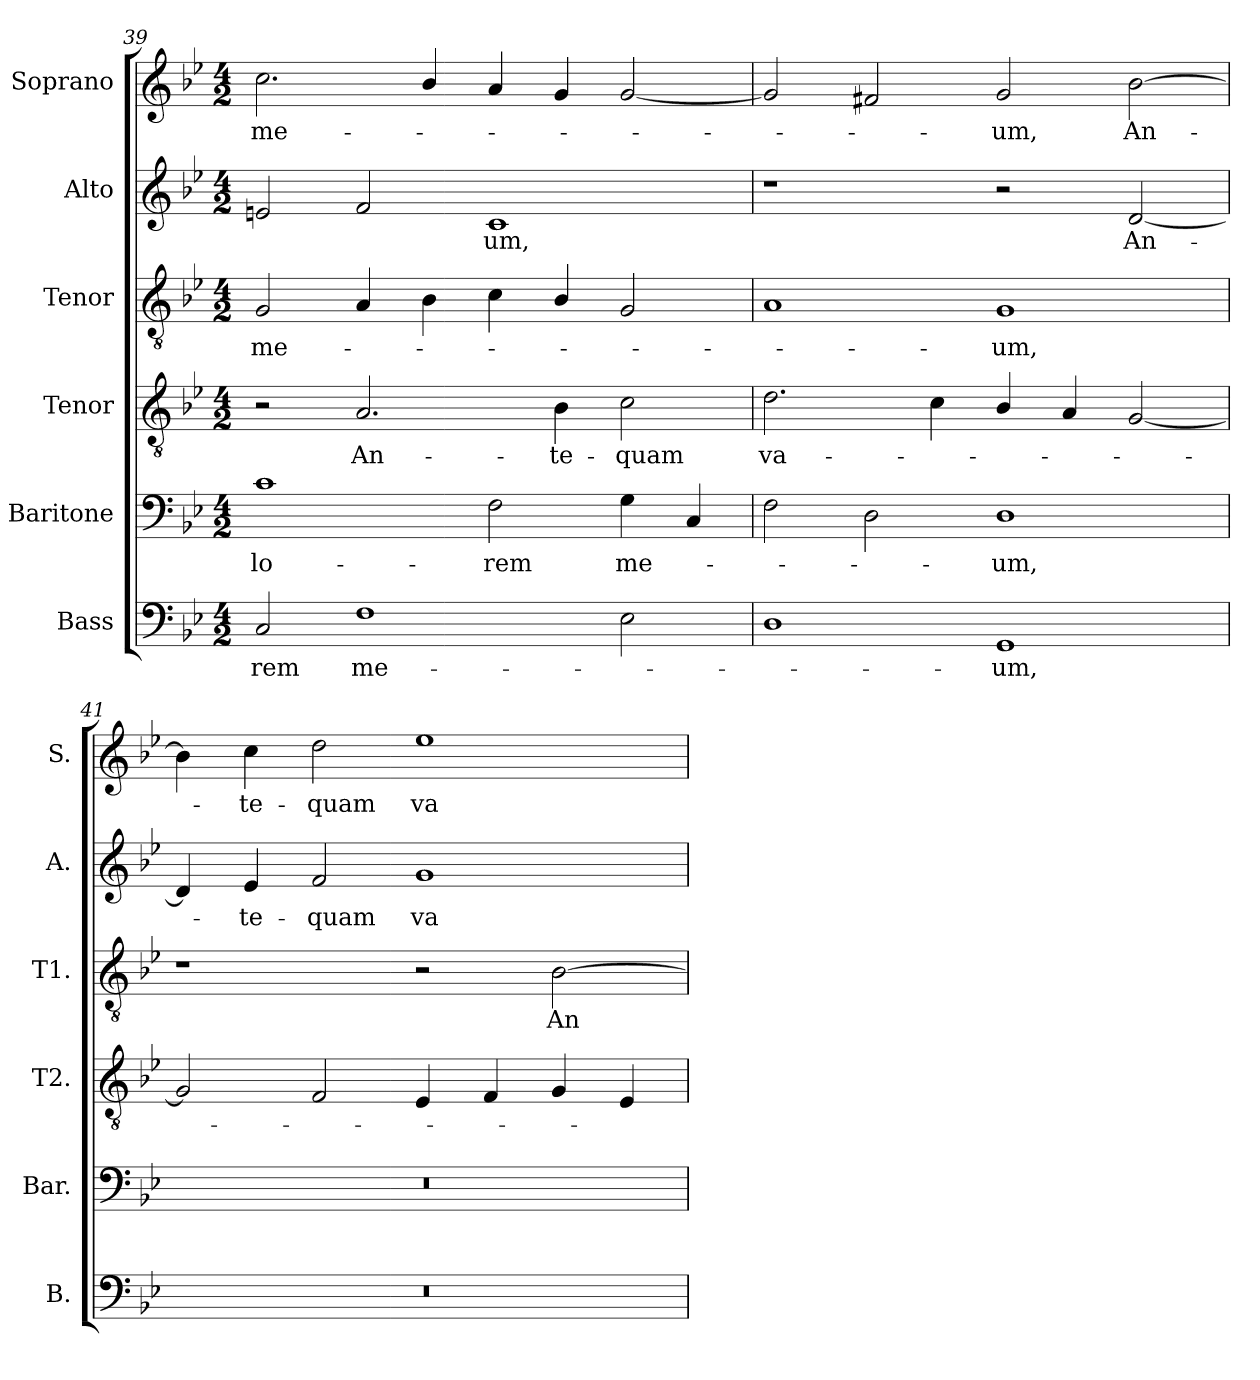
**kern	**text	**kern	**text	**kern	**text	**kern	**text	**kern	**text	**kern	**text
*part6	*part6	*part5	*part5	*part4	*part4	*part3	*part3	*part2	*part2	*part1	*part1
*staff6	*staff6	*staff5	*staff5	*staff4	*staff4	*staff3	*staff3	*staff2	*staff2	*staff1	*staff1
*I"Bass	*	*I"Baritone	*	*I"Tenor	*	*I"Tenor	*	*I"Alto	*	*I"Soprano	*
*I'B.	*	*I'Bar.	*	*I'T2.	*	*I'T1.	*	*I'A.	*	*I'S.	*
*clefF4	*	*clefF4	*	*clefGv2	*	*clefGv2	*	*clefG2	*	*clefG2	*
*	*	*	*	*ITrd7c12	*	*ITrd7c12	*	*	*	*	*
*k[b-e-]	*	*k[b-e-]	*	*k[b-e-]	*	*k[b-e-]	*	*k[b-e-]	*	*k[b-e-]	*
*B-:	*	*B-:	*	*B-:	*	*B-:	*	*B-:	*	*B-:	*
*M4/2	*	*M4/2	*	*M4/2	*	*M4/2	*	*M4/2	*	*M4/2	*
=39	=39	=39	=39	=39	=39	=39	=39	=39	=39	=39	=39
!	!LO:LY:b:color=#000000	!	!	!	!	!	!	!	!	!	!
!	!	!	!LO:LY:b:color=#000000	!	!	!	!	!	!	!	!
!	!	!	!	!	!	!	!LO:LY:b:color=#000000	!	!	!	!
!	!	!	!	!	!	!	!	!	!	!	!LO:LY:b:color=#000000
2Ci/	-rem	1ci	-lo-	2r	.	2GGi/	me-	2eni/	.	2.cci\	me-
!	!LO:LY:b:color=#000000	!	!	!	!	!	!	!	!	!	!
!	!	!	!	!	!LO:LY:b:color=#000000	!	!	!	!	!	!
1Fi	me-	.	.	2.AAi/	An-	4AAi/	.	2fi/	.	.	.
.	.	.	.	.	.	4BB-i\	.	.	.	4b-i/	.
!	!	!	!LO:LY:b:color=#000000	!	!	!	!	!	!	!	!
!	!	!	!	!	!	!	!	!	!LO:LY:b:color=#000000	!	!
.	.	2Fi\	-rem	.	.	4Ci\	.	1ci	-um,	4ai/	.
!	!	!	!	!	!LO:LY:b:color=#000000	!	!	!	!	!	!
.	.	.	.	4BB-i\	-te-	4BB-i/	.	.	.	4gi/	.
!	!	!	!LO:LY:b:color=#000000	!	!	!	!	!	!	!	!
!	!	!	!	!	!LO:LY:b:color=#000000	!	!	!	!	!	!
2E-i\	.	4Gi\	me-	2Ci\	-quam	2GGi/	.	.	.	[2gi/	.
.	.	4Ci/	.	.	.	.	.	.	.	.	.
=40	=40	=40	=40	=40	=40	=40	=40	=40	=40	=40	=40
!	!	!	!	!	!LO:LY:b:color=#000000	!	!	!	!	!	!
1Di	.	2Fi\	.	2.Di\	va-	1AAi	.	1r	.	2gi/]	.
.	.	2Di\	.	.	.	.	.	.	.	2f#Xi/	.
.	.	.	.	4Ci\	.	.	.	.	.	.	.
!	!LO:LY:b:color=#000000	!	!	!	!	!	!	!	!	!	!
!	!	!	!LO:LY:b:color=#000000	!	!	!	!	!	!	!	!
!	!	!	!	!	!	!	!LO:LY:b:color=#000000	!	!	!	!
!	!	!	!	!	!	!	!	!	!	!	!LO:LY:b:color=#000000
1GGi	-um,	1Di	-um,	4BB-i/	.	1GGi	-um,	2r	.	2gi/	-um,
.	.	.	.	4AAi/	.	.	.	.	.	.	.
!	!	!	!	!	!	!	!	!	!LO:LY:b:color=#000000	!	!
!	!	!	!	!	!	!	!	!	!	!	!LO:LY:b:color=#000000
.	.	.	.	[2GGi/	.	.	.	[2di/	An-	[2b-i\	An-
!!LO:PB:g=z
=41	=41	=41	=41	=41	=41	=41	=41	=41	=41	=41	=41
!LO:N:vis=1	!	!LO:N:vis=1	!	!	!	!	!	!	!	!	!
0r	.	0r	.	2GGi/]	.	1r	.	4di/]	.	4b-i\]	.
!	!	!	!	!	!	!	!	!	!LO:LY:b:color=#000000	!	!
!	!	!	!	!	!	!	!	!	!	!	!LO:LY:b:color=#000000
.	.	.	.	.	.	.	.	4e-i/	-te-	4cci\	-te-
!	!	!	!	!	!	!	!	!	!LO:LY:b:color=#000000	!	!
!	!	!	!	!	!	!	!	!	!	!	!LO:LY:b:color=#000000
.	.	.	.	2FFi/	.	.	.	2fi/	-quam	2ddi\	-quam
!	!	!	!	!	!	!	!	!	!LO:LY:b:color=#000000	!	!
!	!	!	!	!	!	!	!	!	!	!	!LO:LY:b:color=#000000
.	.	.	.	4EE-i/	.	2r	.	1gi	va-	1ee-i	va-
.	.	.	.	4FFi/	.	.	.	.	.	.	.
!	!	!	!	!	!	!	!LO:LY:b:color=#000000	!	!	!	!
.	.	.	.	4GGi/	.	[2BB-i\	An-	.	.	.	.
.	.	.	.	4EE-i/	.	.	.	.	.	.	.
=	=	=	=	=	=	=	=	=	=	=	=
*-	*-	*-	*-	*-	*-	*-	*-	*-	*-	*-	*-
